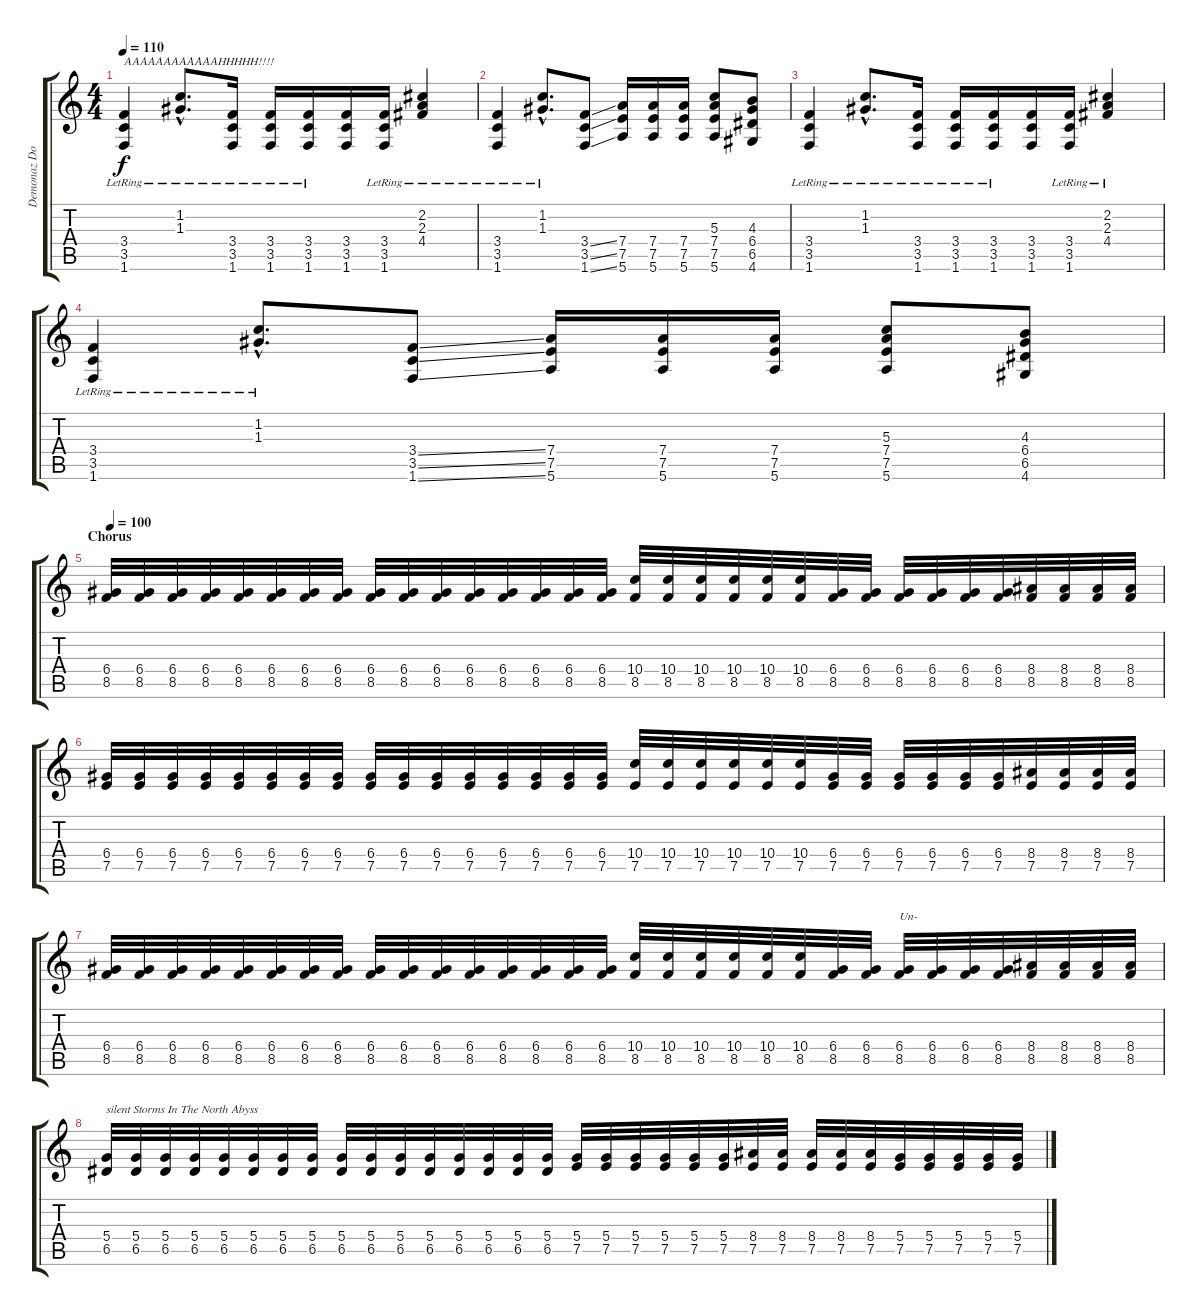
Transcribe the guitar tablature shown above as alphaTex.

\track ("Demonaz Doom Occulta" "Demonaz Do") {instrument distortionguitar}
\staff {score tabs}
\tuning (E4 B3 G3 D3 A2 E2) {hide}
\ts (4 4)
\tempo 110
\clef g2
\ks c
(3.4{lr} 3.5{lr} 1.6{lr}).4{txt "AAAAAAAAAAAAHHHHH!!!!" dy f} (1.2{hac lr} 1.3{hac lr}).8{d} (3.4{lr} 3.5{lr} 1.6{lr}).16 (3.4{lr} 3.5{lr} 1.6{lr}).16 (3.4{lr} 3.5{lr} 1.6{lr}).16 (3.4 3.5 1.6).16 (3.4{lr} 3.5{lr} 1.6{lr}).16 (2.2 2.3 4.4{lr}).4 |
(3.4{lr} 3.5{lr} 1.6{lr}).4 (1.2{hac lr} 1.3{hac lr}).8{d} (3.4{ss} 3.5{ss} 1.6{ss}).8 (7.4 7.5 5.6).16 (7.4 7.5 5.6).16 (7.4 7.5 5.6).16 (5.3 7.4 7.5 5.6).8 (4.3 6.4 6.5 4.6).8 |
(3.4{lr} 3.5{lr} 1.6{lr}).4 (1.2{hac lr} 1.3{hac lr}).8{d} (3.4{lr} 3.5{lr} 1.6{lr}).16 (3.4{lr} 3.5{lr} 1.6{lr}).16 (3.4{lr} 3.5{lr} 1.6{lr}).16 (3.4 3.5 1.6).16 (3.4{lr} 3.5{lr} 1.6{lr}).16 (2.2 2.3 4.4{lr}).4 |
(3.4{lr} 3.5{lr} 1.6{lr}).4 (1.2{hac lr} 1.3{hac lr}).8{d} (3.4{ss} 3.5{ss} 1.6{ss}).8 (7.4 7.5 5.6).16 (7.4 7.5 5.6).16 (7.4 7.5 5.6).16 (5.3 7.4 7.5 5.6).8 (4.3 6.4 6.5 4.6).8 |
\section ("" "Chorus")
\tempo 100
(6.4 8.5).32 (6.4 8.5).32 (6.4 8.5).32 (6.4 8.5).32 (6.4 8.5).32 (6.4 8.5).32 (6.4 8.5).32 (6.4 8.5).32 (6.4 8.5).32 (6.4 8.5).32 (6.4 8.5).32 (6.4 8.5).32 (6.4 8.5).32 (6.4 8.5).32 (6.4 8.5).32 (6.4 8.5).32 (10.4 8.5).32 (10.4 8.5).32 (10.4 8.5).32 (10.4 8.5).32 (10.4 8.5).32 (10.4 8.5).32 (6.4 8.5).32 (6.4 8.5).32 (6.4 8.5).32 (6.4 8.5).32 (6.4 8.5).32 (6.4 8.5).32 (8.4 8.5).32 (8.4 8.5).32 (8.4 8.5).32 (8.4 8.5).32 |
(6.4 7.5).32 (6.4 7.5).32 (6.4 7.5).32 (6.4 7.5).32 (6.4 7.5).32 (6.4 7.5).32 (6.4 7.5).32 (6.4 7.5).32 (6.4 7.5).32 (6.4 7.5).32 (6.4 7.5).32 (6.4 7.5).32 (6.4 7.5).32 (6.4 7.5).32 (6.4 7.5).32 (6.4 7.5).32 (10.4 7.5).32 (10.4 7.5).32 (10.4 7.5).32 (10.4 7.5).32 (10.4 7.5).32 (10.4 7.5).32 (6.4 7.5).32 (6.4 7.5).32 (6.4 7.5).32 (6.4 7.5).32 (6.4 7.5).32 (6.4 7.5).32 (8.4 7.5).32 (8.4 7.5).32 (8.4 7.5).32 (8.4 7.5).32 |
(6.4 8.5).32 (6.4 8.5).32 (6.4 8.5).32 (6.4 8.5).32 (6.4 8.5).32 (6.4 8.5).32 (6.4 8.5).32 (6.4 8.5).32 (6.4 8.5).32 (6.4 8.5).32 (6.4 8.5).32 (6.4 8.5).32 (6.4 8.5).32 (6.4 8.5).32 (6.4 8.5).32 (6.4 8.5).32 (10.4 8.5).32 (10.4 8.5).32 (10.4 8.5).32 (10.4 8.5).32 (10.4 8.5).32 (10.4 8.5).32 (6.4 8.5).32 (6.4 8.5).32 (6.4 8.5).32{txt "Un-"} (6.4 8.5).32 (6.4 8.5).32 (6.4 8.5).32 (8.4 8.5).32 (8.4 8.5).32 (8.4 8.5).32 (8.4 8.5).32 |
(5.4 6.5).32{txt "silent Storms In The North Abyss"} (5.4 6.5).32 (5.4 6.5).32 (5.4 6.5).32 (5.4 6.5).32 (5.4 6.5).32 (5.4 6.5).32 (5.4 6.5).32 (5.4 6.5).32 (5.4 6.5).32 (5.4 6.5).32 (5.4 6.5).32 (5.4 6.5).32 (5.4 6.5).32 (5.4 6.5).32 (5.4 6.5).32 (5.4 7.5).32 (5.4 7.5).32 (5.4 7.5).32 (5.4 7.5).32 (5.4 7.5).32 (5.4 7.5).32 (8.4 7.5).32 (8.4 7.5).32 (8.4 7.5).32 (8.4 7.5).32 (8.4 7.5).32 (5.4 7.5).32 (5.4 7.5).32 (5.4 7.5).32 (5.4 7.5).32 (5.4 7.5).32
